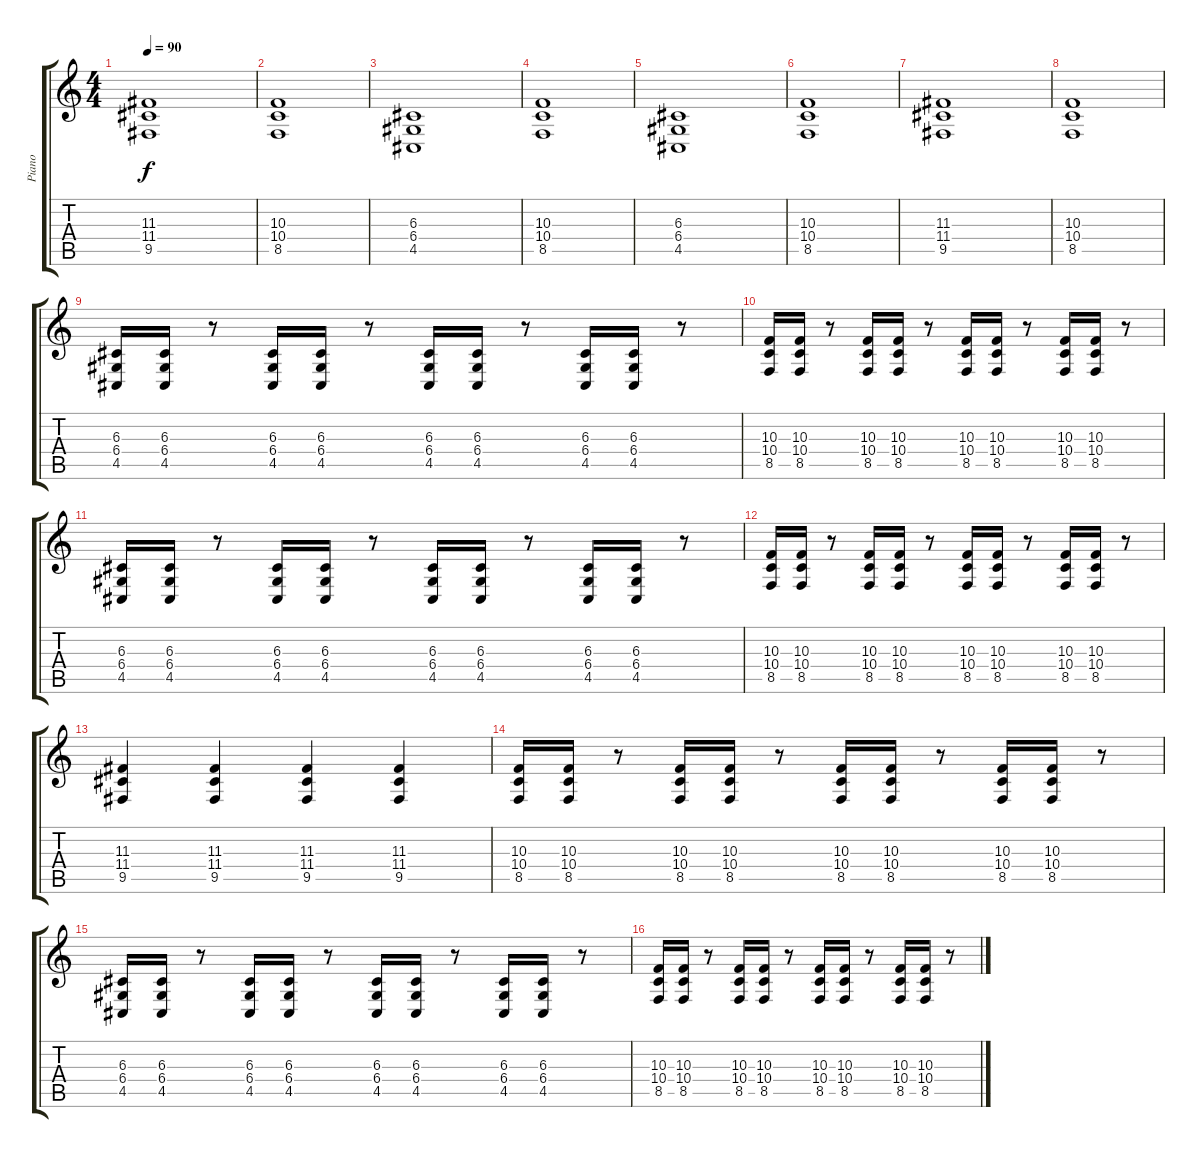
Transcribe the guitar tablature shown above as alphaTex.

\track ("Piano" "Piano") {instrument acousticgrandpiano}
\staff {score tabs}
\tuning (E4 B3 G3 D3 A2 E2) {hide}
\ts (4 4)
\tempo 90
\clef g2
\ks c
(11.3 11.4 9.5).1{dy f} |
(10.3 10.4 8.5).1 |
(6.3 6.4 4.5).1 |
(10.3 10.4 8.5).1 |
(6.3 6.4 4.5).1 |
(10.3 10.4 8.5).1 |
(11.3 11.4 9.5).1 |
(10.3 10.4 8.5).1 |
(6.3 6.4 4.5).16 (6.3 6.4 4.5).16 r.8 (6.3 6.4 4.5).16 (6.3 6.4 4.5).16 r.8 (6.3 6.4 4.5).16 (6.3 6.4 4.5).16 r.8 (6.3 6.4 4.5).16 (6.3 6.4 4.5).16 r.8 |
(10.3 10.4 8.5).16 (10.3 10.4 8.5).16 r.8 (10.3 10.4 8.5).16 (10.3 10.4 8.5).16 r.8 (10.3 10.4 8.5).16 (10.3 10.4 8.5).16 r.8 (10.3 10.4 8.5).16 (10.3 10.4 8.5).16 r.8 |
(6.3 6.4 4.5).16 (6.3 6.4 4.5).16 r.8 (6.3 6.4 4.5).16 (6.3 6.4 4.5).16 r.8 (6.3 6.4 4.5).16 (6.3 6.4 4.5).16 r.8 (6.3 6.4 4.5).16 (6.3 6.4 4.5).16 r.8 |
(10.3 10.4 8.5).16 (10.3 10.4 8.5).16 r.8 (10.3 10.4 8.5).16 (10.3 10.4 8.5).16 r.8 (10.3 10.4 8.5).16 (10.3 10.4 8.5).16 r.8 (10.3 10.4 8.5).16 (10.3 10.4 8.5).16 r.8 |
(11.3 11.4 9.5).4 (11.3 11.4 9.5).4 (11.3 11.4 9.5).4 (11.3 11.4 9.5).4 |
(10.3 10.4 8.5).16 (10.3 10.4 8.5).16 r.8 (10.3 10.4 8.5).16 (10.3 10.4 8.5).16 r.8 (10.3 10.4 8.5).16 (10.3 10.4 8.5).16 r.8 (10.3 10.4 8.5).16 (10.3 10.4 8.5).16 r.8 |
(6.3 6.4 4.5).16 (6.3 6.4 4.5).16 r.8 (6.3 6.4 4.5).16 (6.3 6.4 4.5).16 r.8 (6.3 6.4 4.5).16 (6.3 6.4 4.5).16 r.8 (6.3 6.4 4.5).16 (6.3 6.4 4.5).16 r.8 |
(10.3 10.4 8.5).16 (10.3 10.4 8.5).16 r.8 (10.3 10.4 8.5).16 (10.3 10.4 8.5).16 r.8 (10.3 10.4 8.5).16 (10.3 10.4 8.5).16 r.8 (10.3 10.4 8.5).16 (10.3 10.4 8.5).16 r.8
